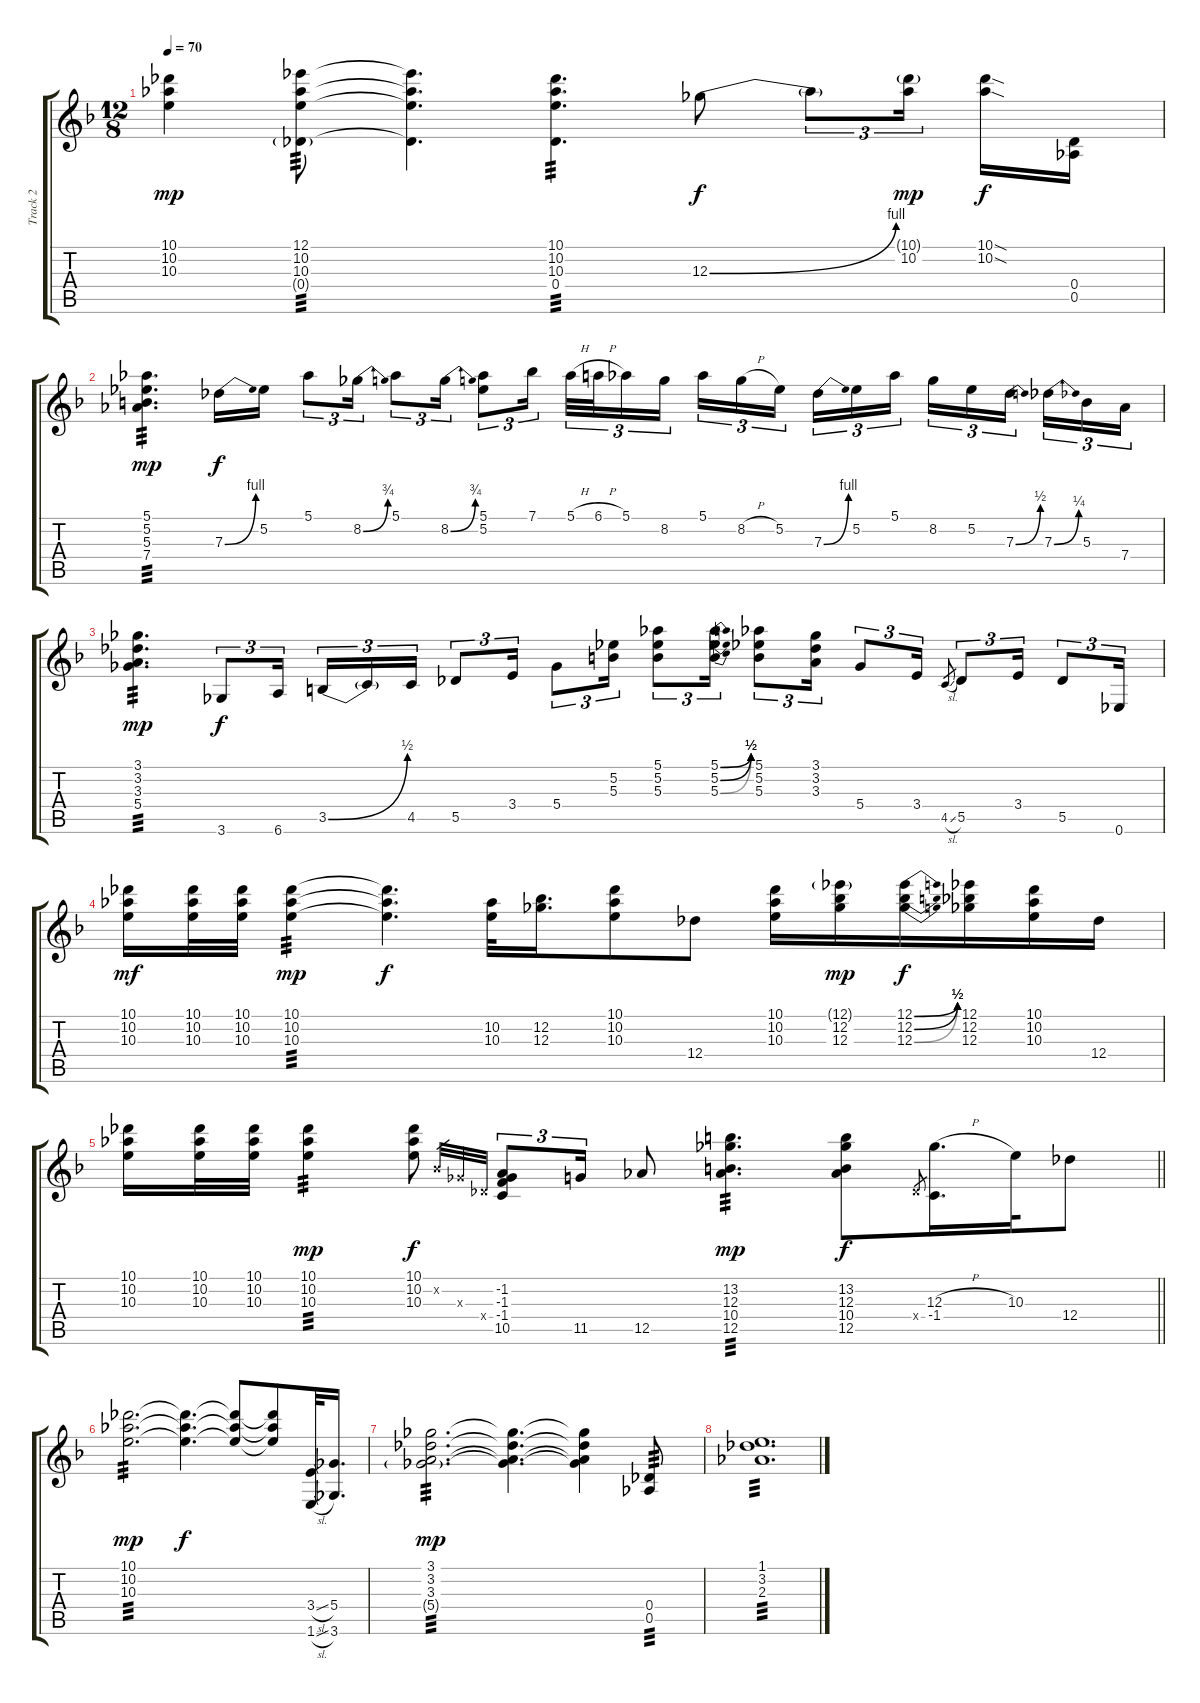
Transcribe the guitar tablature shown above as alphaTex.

\track ("Track 2" "Track 2") {instrument electricguitarjazz}
\staff {score tabs}
\tuning (Eb4 Bb3 Gb3 Db3 Ab2 Eb2) {hide}
\ts (12 8)
\tempo 70
\clef g2
\ks dminor
(10.1{t} 10.2{t} 10.3{t}).4{dy mp} (12.1 10.2 10.3 0.4{g}).8{tp 3} (12.1{t} 10.2{t} 10.3{t} 0.4{t}).4{d} (10.1 10.2 10.3 0.4).4{d tp 3} 12.3{be (bend 0 0 60 4)}.8{dy f} 12.3{t}.8{tu (3 2)} (10.1{g} 10.2).16{tu (3 2) dy mp beam splitsecondary} (10.1{sod} 10.2{sod}).16{dy f} (0.4 0.5).16 |
(5.1 5.2 5.3 7.4).4{d tp 3 dy mp} 7.3{be (bend 0 0 60 4)}.16{dy f} 5.2.16 5.1.8{tu (3 2)} 8.2{be (bend 0 0 60 3)}.16{tu (3 2)} 5.1.8{tu (3 2)} 8.2{be (bend 0 0 60 3)}.16{tu (3 2)} (5.1 5.2).8{tu (3 2)} 7.1.16{tu (3 2) beam splitsecondary} 5.1{h}.32{tu (3 2)} 6.1{h}.32{tu (3 2)} 5.1.16{tu (3 2)} 8.2.16{tu (3 2) beam splitsecondary} 5.1.16{tu (3 2)} 8.2{h}.16{tu (3 2)} 5.2.16{tu (3 2)} 7.3{be (bend 0 0 60 4)}.16{tu (3 2)} 5.2.16{tu (3 2)} 5.1.16{tu (3 2) beam splitsecondary} 8.2.16{tu (3 2)} 5.2.16{tu (3 2)} 7.3{be (bend 0 0 60 2)}.16{tu (3 2) beam splitsecondary} 7.3{be (bend 0 0 60 1)}.16{tu (3 2)} 5.3.16{tu (3 2)} 7.4.16{tu (3 2)} |
(3.1 3.2 3.3 5.4).4{d tp 3 dy mp} 3.6.8{tu (3 2) dy f} 6.6.16{tu (3 2) beam splitsecondary} 3.5{be (bend 0 0 60 2)}.16{tu (3 2)} 3.5{t}.16{tu (3 2)} 4.5.16{tu (3 2)} 5.5.8{tu (3 2)} 3.4.16{tu (3 2)} 5.4.8{tu (3 2)} (5.2 5.3).16{tu (3 2)} (5.1 5.2 5.3).8{tu (3 2)} (5.1{be (bend 0 0 60 2)} 5.2{be (bend 0 0 60 2)} 5.3{be (bend 0 0 60 2)}).16{tu (3 2)} (5.1 5.2 5.3).8{tu (3 2)} (3.1 3.2 3.3).16{tu (3 2)} 5.4.8{tu (3 2)} 3.4.16{tu (3 2)} 4.5{sl}.8{gr} 5.5.8{tu (3 2)} 3.4.16{tu (3 2)} 5.5.8{tu (3 2)} 0.6.16{tu (3 2)} |
(10.1 10.2 10.3).16{dy mf} (10.1 10.2 10.3).32 (10.1 10.2 10.3).32 (10.1 10.2 10.3).4{tp 3 dy mp} (10.1{t} 10.2{t} 10.3{t}).4{d dy f} (10.2 10.3).32 (12.2 12.3).16{d} (10.1 10.2 10.3).8 12.4.8 (10.1 10.2 10.3).16 (12.1{g} 12.2 12.3).16{dy mp} (12.1{be (bend 0 0 60 2)} 12.2{be (bend 0 0 60 2)} 12.3{be (bend 0 0 60 2)}).16{dy f} (12.1 12.2 12.3).16 (10.1 10.2 10.3).16 12.4.16 |
\barLineRight lightlight
(10.1 10.2 10.3).16 (10.1 10.2 10.3).32 (10.1 10.2 10.3).32 (10.1 10.2 10.3).4{tp 3 dy mp} (10.1 10.2 10.3).8{dy f} 0.2{x}.32{gr} 0.3{x}.32{gr} 0.4{x}.32{gr} (-1.2 -1.3 -1.4 10.5).8{tu (3 2)} 11.5.16{tu (3 2)} 12.5.8 (13.2 12.3 10.4 12.5).4{d tp 3 dy mp} (13.2 12.3 10.4 12.5).8{dy f} 0.4{x}.8{gr} (12.3{h} -1.4).16{d} 10.3.32 12.4.8 |
(10.1 10.2 10.3).2{d tp 3 dy mp} (10.1{t} 10.2{t} 10.3{t}).4{d dy f} (10.1{t} 10.2{t} 10.3{t}).8 (10.1{t} 10.2{t} 10.3{t}).8 (3.4{sl} 1.6{sl}).32 (5.4 3.6).16{d} |
(3.1 3.2 3.3 5.4{g}).2{d tp 3 dy mp} (3.1{t} 3.2{t} 3.3{t} 5.4{t}).4{d} (3.1{t} 3.2{t} 3.3{t} 5.4{t}).4 (0.4 0.5).8{tp 3} |
(1.1 3.2 2.3).1{d tp 3}
